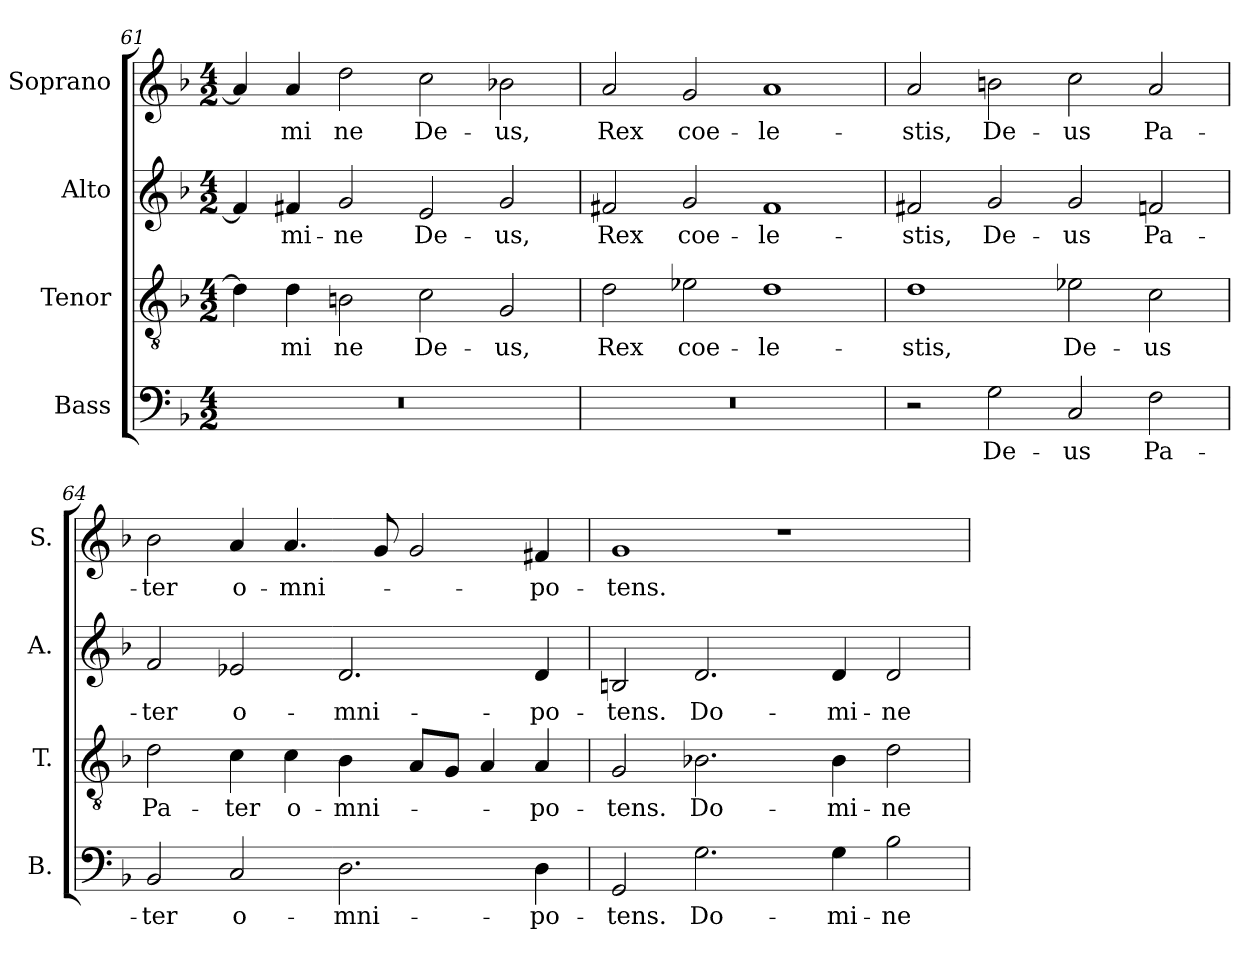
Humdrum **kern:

**kern	**text	**kern	**text	**kern	**text	**kern	**text
*part4	*part4	*part3	*part3	*part2	*part2	*part1	*part1
*staff4	*staff4	*staff3	*staff3	*staff2	*staff2	*staff1	*staff1
*I"Bass	*	*I"Tenor	*	*I"Alto	*	*I"Soprano	*
*I'B.	*	*I'T.	*	*I'A.	*	*I'S.	*
!!LO:PB:g=z
*clefF4	*	*clefGv2	*	*clefG2	*	*clefG2	*
*	*	*ITrd7c12	*	*	*	*	*
*k[b-]	*	*k[b-]	*	*k[b-]	*	*k[b-]	*
*F:	*	*F:	*	*F:	*	*F:	*
*M4/2	*	*M4/2	*	*M4/2	*	*M4/2	*
=61	=61	=61	=61	=61	=61	=61	=61
!LO:N:vis=1	!	!	!	!	!	!	!
0r	.	4Di\]	.	4f#i/]	.	4ai/]	.
!	!	!	!LO:LY:b:color=#000000	!	!	!	!
!	!	!	!	!	!LO:LY:b:color=#000000	!	!
!	!	!	!	!	!	!	!LO:LY:b:color=#000000
.	.	4Di\	-mi	4f#Xi/	-mi-	4ai/	-mi
!	!	!	!LO:LY:b:color=#000000	!	!	!	!
!	!	!	!	!	!LO:LY:b:color=#000000	!	!
!	!	!	!	!	!	!	!LO:LY:b:color=#000000
.	.	2BBni\	ne	2gi/	-ne	2ddi\	ne
!	!	!	!LO:LY:b:color=#000000	!	!	!	!
!	!	!	!	!	!LO:LY:b:color=#000000	!	!
!	!	!	!	!	!	!	!LO:LY:b:color=#000000
.	.	2Ci\	De-	2ei/	De-	2cci\	De-
!	!	!	!LO:LY:b:color=#000000	!	!	!	!
!	!	!	!	!	!LO:LY:b:color=#000000	!	!
!	!	!	!	!	!	!	!LO:LY:b:color=#000000
.	.	2GGi/	-us,	2gi/	-us,	2b-Xi\	-us,
=62	=62	=62	=62	=62	=62	=62	=62
!LO:N:vis=1	!	!	!	!	!	!	!
!	!	!	!LO:LY:b:color=#000000	!	!	!	!
!	!	!	!	!	!LO:LY:b:color=#000000	!	!
!	!	!	!	!	!	!	!LO:LY:b:color=#000000
0r	.	2Di\	Rex	2f#Xi/	Rex	2ai/	Rex
!	!	!	!LO:LY:b:color=#000000	!	!	!	!
!	!	!	!	!	!LO:LY:b:color=#000000	!	!
!	!	!	!	!	!	!	!LO:LY:b:color=#000000
.	.	2E-Xi\	coe-	2gi/	coe-	2gi/	coe-
!	!	!	!LO:LY:b:color=#000000	!	!	!	!
!	!	!	!	!	!LO:LY:b:color=#000000	!	!
!	!	!	!	!	!	!	!LO:LY:b:color=#000000
.	.	1Di	-le-	1f#i	-le-	1ai	-le-
=63	=63	=63	=63	=63	=63	=63	=63
!	!	!	!LO:LY:b:color=#000000	!	!	!	!
!	!	!	!	!	!LO:LY:b:color=#000000	!	!
!	!	!	!	!	!	!	!LO:LY:b:color=#000000
2r	.	1Di	-stis,	2f#Xi/	-stis,	2ai/	-stis,
!	!LO:LY:b:color=#000000	!	!	!	!	!	!
!	!	!	!	!	!LO:LY:b:color=#000000	!	!
!	!	!	!	!	!	!	!LO:LY:b:color=#000000
2Gi\	De-	.	.	2gi/	De-	2bni\	De-
!	!LO:LY:b:color=#000000	!	!	!	!	!	!
!	!	!	!LO:LY:b:color=#000000	!	!	!	!
!	!	!	!	!	!LO:LY:b:color=#000000	!	!
!	!	!	!	!	!	!	!LO:LY:b:color=#000000
2Ci/	-us	2E-Xi\	De-	2gi/	-us	2cci\	-us
!	!LO:LY:b:color=#000000	!	!	!	!	!	!
!	!	!	!LO:LY:b:color=#000000	!	!	!	!
!	!	!	!	!	!LO:LY:b:color=#000000	!	!
!	!	!	!	!	!	!	!LO:LY:b:color=#000000
2Fi\	Pa-	2Ci\	-us	2fni/	Pa-	2ai/	Pa-
=64	=64	=64	=64	=64	=64	=64	=64
!	!LO:LY:b:color=#000000	!	!	!	!	!	!
!	!	!	!LO:LY:b:color=#000000	!	!	!	!
!	!	!	!	!	!LO:LY:b:color=#000000	!	!
!	!	!	!	!	!	!	!LO:LY:b:color=#000000
2BB-i/	-ter	2Di\	Pa-	2fi/	-ter	2b-i\	-ter
!	!LO:LY:b:color=#000000	!	!	!	!	!	!
!	!	!	!LO:LY:b:color=#000000	!	!	!	!
!	!	!	!	!	!LO:LY:b:color=#000000	!	!
!	!	!	!	!	!	!	!LO:LY:b:color=#000000
2Ci/	o-	4Ci\	-ter	2e-Xi/	o-	4ai/	o-
!	!	!	!LO:LY:b:color=#000000	!	!	!	!
!	!	!	!	!	!	!	!LO:LY:b:color=#000000
.	.	4Ci\	o-	.	.	4.ai/	-mni-
!	!LO:LY:b:color=#000000	!	!	!	!	!	!
!	!	!	!LO:LY:b:color=#000000	!	!	!	!
!	!	!	!	!	!LO:LY:b:color=#000000	!	!
2.Di\	-mni-	4BB-i\	-mni-	2.di/	-mni-	.	.
.	.	.	.	.	.	8gi/	.
.	.	8AAi/L	.	.	.	2gi/	.
.	.	8GGi/J	.	.	.	.	.
.	.	4AAi/	.	.	.	.	.
!	!LO:LY:b:color=#000000	!	!	!	!	!	!
!	!	!	!LO:LY:b:color=#000000	!	!	!	!
!	!	!	!	!	!LO:LY:b:color=#000000	!	!
!	!	!	!	!	!	!	!LO:LY:b:color=#000000
4Di\	-po-	4AAi/	-po-	4di/	-po-	4f#Xi/	-po-
=65	=65	=65	=65	=65	=65	=65	=65
!	!LO:LY:b:color=#000000	!	!	!	!	!	!
!	!	!	!LO:LY:b:color=#000000	!	!	!	!
!	!	!	!	!	!LO:LY:b:color=#000000	!	!
!	!	!	!	!	!	!	!LO:LY:b:color=#000000
2GGi/	-tens.	2GGi/	-tens.	2Bni/	-tens.	1gi	-tens.
!	!LO:LY:b:color=#000000	!	!	!	!	!	!
!	!	!	!LO:LY:b:color=#000000	!	!	!	!
!	!	!	!	!	!LO:LY:b:color=#000000	!	!
2.Gi\	Do-	2.BB-Xi\	Do-	2.di/	Do-	.	.
.	.	.	.	.	.	1r	.
!	!LO:LY:b:color=#000000	!	!	!	!	!	!
!	!	!	!LO:LY:b:color=#000000	!	!	!	!
!	!	!	!	!	!LO:LY:b:color=#000000	!	!
4Gi\	-mi-	4BB-i\	-mi-	4di/	-mi-	.	.
!	!LO:LY:b:color=#000000	!	!	!	!	!	!
!	!	!	!LO:LY:b:color=#000000	!	!	!	!
!	!	!	!	!	!LO:LY:b:color=#000000	!	!
2B-i\	-ne	2Di\	-ne	2di/	-ne	.	.
=	=	=	=	=	=	=	=
*-	*-	*-	*-	*-	*-	*-	*-
